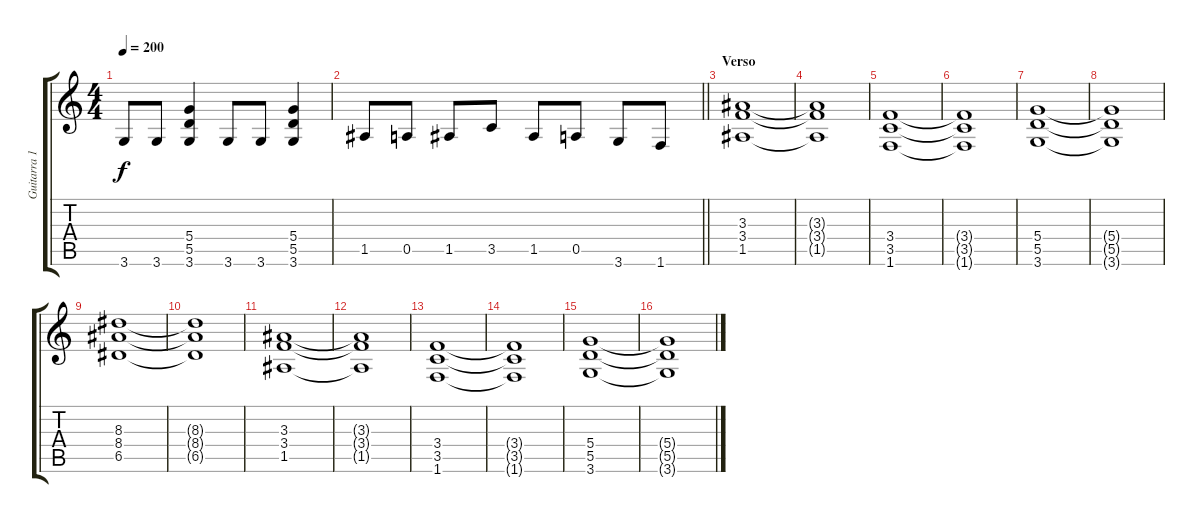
\track ("Guitarra 1" "Guitarra 1") {instrument overdrivenguitar}
\staff {score tabs}
\tuning (E4 B3 G3 D3 A2 E2) {hide}
\ts (4 4)
\tempo 200
\clef g2
\ks c
3.6.8{dy f volume 13} 3.6.8 (5.4 5.5 3.6).4 3.6.8 3.6.8 (5.4 5.5 3.6).4 |
\barLineRight lightlight
1.5.8 0.5.8 1.5.8 3.5.8 1.5.8 0.5.8 3.6.8 1.6.8 |
\section ("" "Verso")
(3.3 3.4 1.5).1 |
(3.3{t} 3.4{t} 1.5{t}).1 |
(3.4 3.5 1.6).1 |
(3.4{t} 3.5{t} 1.6{t}).1 |
(5.4 5.5 3.6).1 |
(5.4{t} 5.5{t} 3.6{t}).1 |
(8.3 8.4 6.5).1 |
(8.3{t} 8.4{t} 6.5{t}).1 |
(3.3 3.4 1.5).1 |
(3.3{t} 3.4{t} 1.5{t}).1 |
(3.4 3.5 1.6).1 |
(3.4{t} 3.5{t} 1.6{t}).1 |
(5.4 5.5 3.6).1 |
(5.4{t} 5.5{t} 3.6{t}).1
